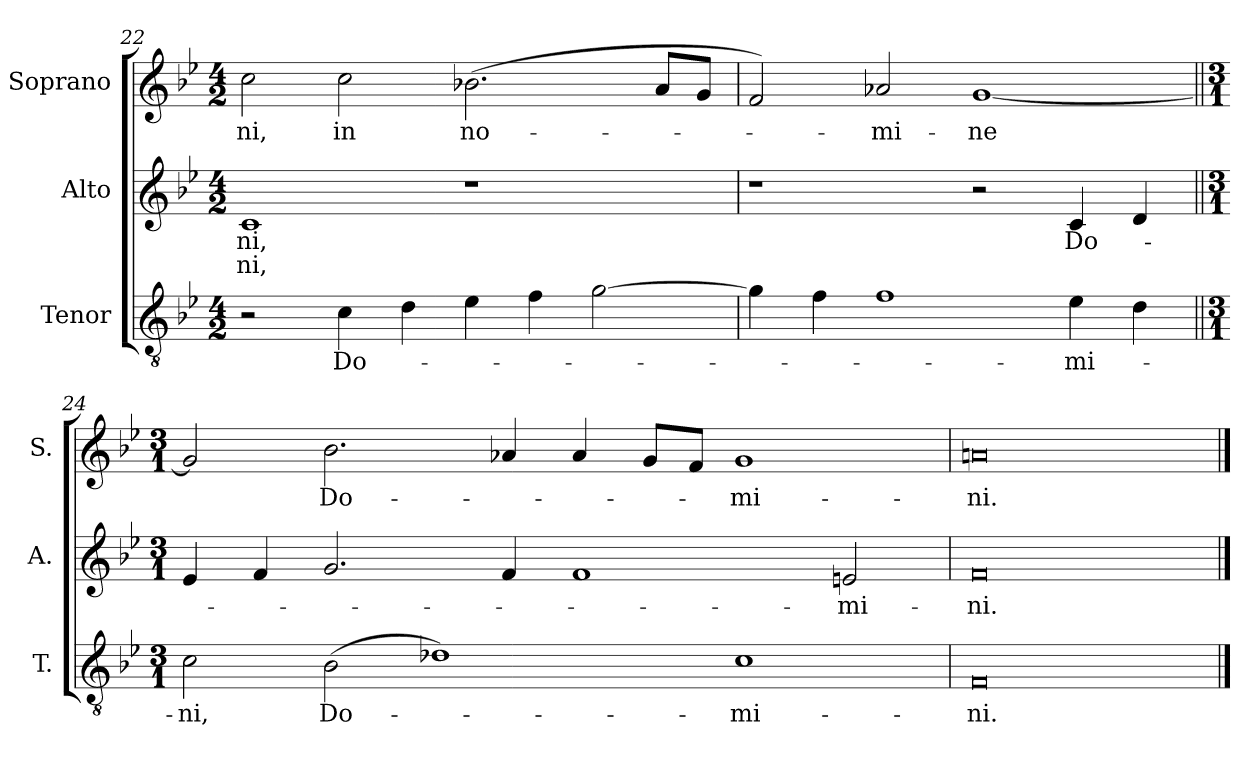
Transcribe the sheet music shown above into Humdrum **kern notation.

**kern	**text	**kern	**text	**text	**kern	**text
*part3	*part3	*part2	*part2	*part2	*part1	*part1
*staff3	*staff3	*staff2	*staff2	*staff2	*staff1	*staff1
*I"Tenor	*	*I"Alto	*	*	*I"Soprano	*
*I'T.	*	*I'A.	*	*	*I'S.	*
*clefGv2	*	*clefG2	*	*	*clefG2	*
*ITrd7c12	*	*	*	*	*	*
*k[b-e-]	*	*k[b-e-]	*	*	*k[b-e-]	*
*B-:	*	*B-:	*	*	*B-:	*
*M4/2	*	*M4/2	*	*	*M4/2	*
=22	=22	=22	=22	=22	=22	=22
!	!	!	!LO:LY:b:color=#000000	!LO:LY:b:color=#000000	!	!
!	!	!	!	!	!	!LO:LY:b:color=#000000
2r	.	1ci	-ni,	ni,	2cci\	-ni,
!	!LO:LY:b:color=#000000	!	!	!	!	!
!	!	!	!	!	!	!LO:LY:b:color=#000000
4Ci\	Do-	.	.	.	2cci\	in
4Di\	.	.	.	.	.	.
!	!	!	!	!	!	!LO:LY:b:color=#000000
4E-i\	.	1r	.	.	(2.b-Xi\	no-
4Fi\	.	.	.	.	.	.
[2Gi\	.	.	.	.	.	.
.	.	.	.	.	8ai/L	.
.	.	.	.	.	8gi/J	.
=23	=23	=23	=23	=23	=23	=23
4Gi\]	.	1r	.	.	2fi/)	.
4Fi\	.	.	.	.	.	.
!	!	!	!	!	!	!LO:LY:b:color=#000000
1Fi	.	.	.	.	2a-Xi/	-mi-
!	!	!	!	!	!	!LO:LY:b:color=#000000
.	.	2r	.	.	[1gi	-ne
!	!LO:LY:b:color=#000000	!	!	!	!	!
!	!	!	!LO:LY:b:color=#000000	!	!	!
4E-i\	-mi-	4ci/	Do-	.	.	.
4Di\	.	4di/	.	.	.	.
=24||	=24||	=24||	=24||	=24||	=24||	=24||
*M3/1	*	*M3/1	*	*	*M3/1	*
!	!LO:LY:b:color=#000000	!	!	!	!	!
2Ci\	-ni,	4e-i/	.	.	2gi/]	.
.	.	4fi/	.	.	.	.
!	!LO:LY:b:color=#000000	!	!	!	!	!
!	!	!	!	!	!	!LO:LY:b:color=#000000
(2BB-i\	Do-	2.gi/	.	.	2.b-i\	Do-
1D-Xi)	.	.	.	.	.	.
.	.	4fi/	.	.	4a-Xi/	.
.	.	1fi	.	.	4a-i/	.
.	.	.	.	.	8gi/L	.
.	.	.	.	.	8fi/J	.
!	!LO:LY:b:color=#000000	!	!	!	!	!
!	!	!	!	!	!	!LO:LY:b:color=#000000
1Ci	-mi-	.	.	.	1gi	-mi-
!	!	!	!LO:LY:b:color=#000000	!	!	!
.	.	2eni/	-mi-	.	.	.
=25	=25	=25	=25	=25	=25	=25
!	!LO:LY:b:color=#000000	!	!	!	!	!
!	!	!	!LO:LY:b:color=#000000	!	!	!
!	!	!	!	!	!	!LO:LY:b:color=#000000
0FFi	-ni.	0fi	-ni.	.	0ani	-ni.
==	==	==	==	==	==	==
*-	*-	*-	*-	*-	*-	*-
